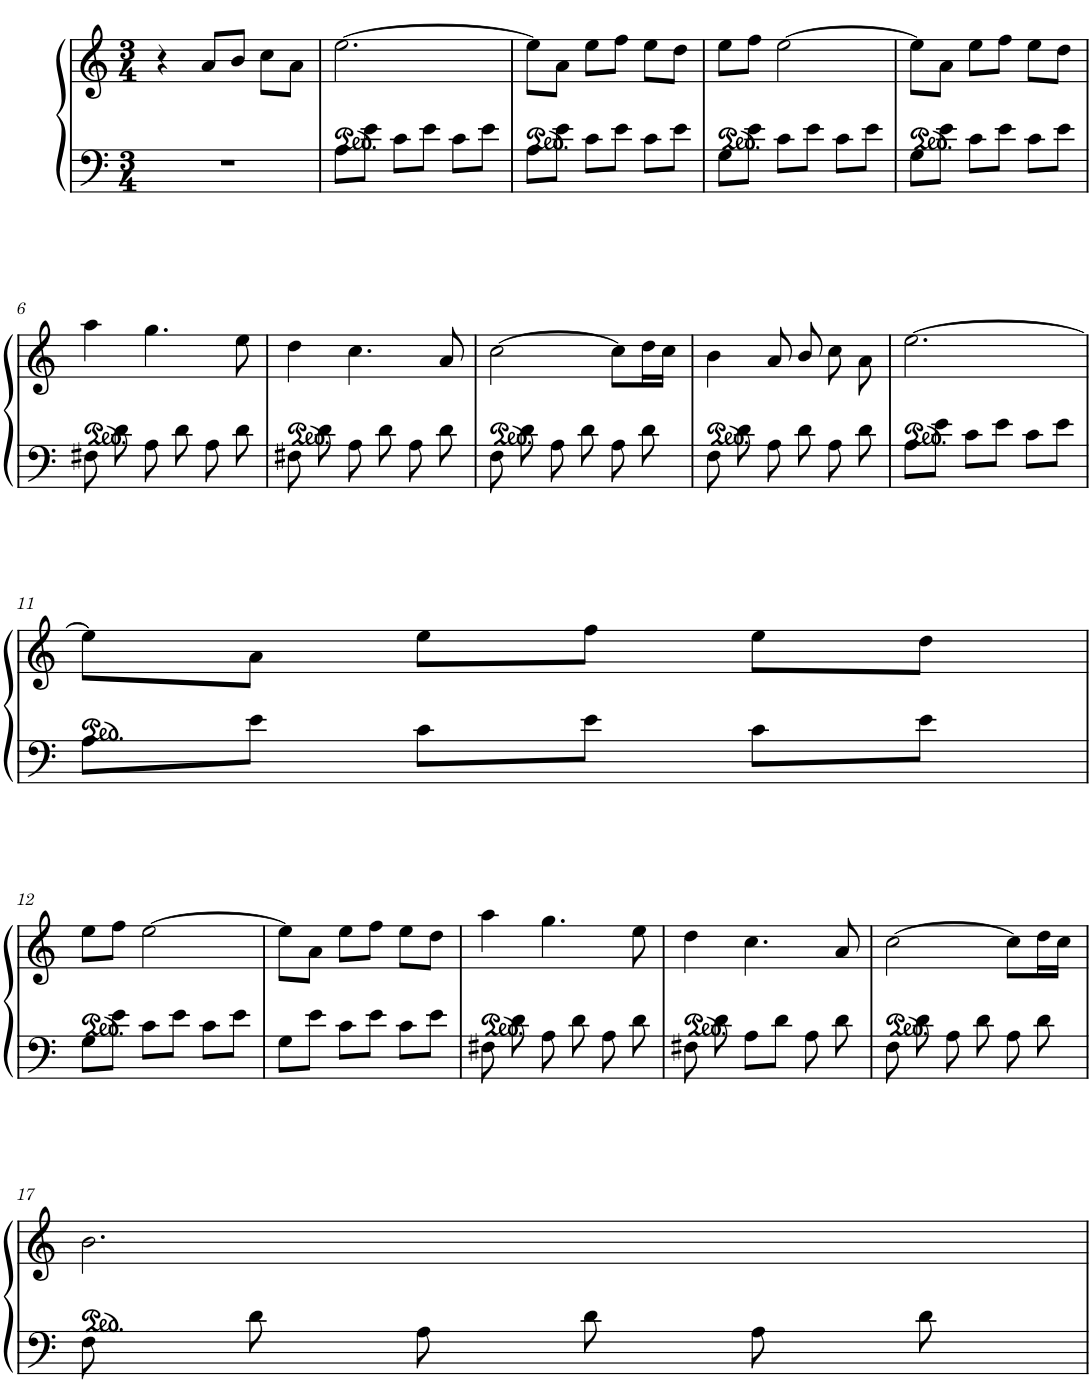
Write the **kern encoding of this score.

**kern	**kern
*part1	*part1
*staff2	*staff1
*I"Piano	*
*I'Pno	*
*clefF4	*clefG2
*k[]	*k[]
*M3/4	*M3/4
=1	=1
2.r	4r
.	8a/L
.	8b/J
.	8cc\L
.	8a\J
=2	=2
8A\L	[>2.ee\
8e\J	.
8c\L	.
8e\J	.
8c\L	.
8e\J	.
=3	=3
8A\L	8ee\L]
8e\J	8a\J
8c\L	8ee\L
8e\J	8ff\J
8c\L	8ee\L
8e\J	8dd\J
=4	=4
8G\L	8ee\L
8e\J	8ff\J
8c\L	[>2ee\
8e\J	.
8c\L	.
8e\J	.
=5	=5
8G\L	8ee\L]
8e\J	8a\J
8c\L	8ee\L
8e\J	8ff\J
8c\L	8ee\L
8e\J	8dd\J
!!LO:LB:g=z
=6	=6
8F#X\	4aa\
8d\	.
8A\	4.gg\
8d\	.
8A\	.
8d\	8ee\
=7	=7
8F#X\	4dd\
8d\	.
8A\	4.cc\
8d\	.
8A\	.
8d\	8a/
=8	=8
8F\	[>2cc\
8d\	.
8A\	.
8d\	.
8A\	8cc\L]
8d\	16dd\L
.	16cc\JJ
=9	=9
8F\	4b\
8d\	.
8A\	8a/
8d\	8b/
8A\	8cc\
8d\	8a\
=10	=10
8A\L	[>2.ee\
8e\J	.
8c\L	.
8e\J	.
8c\L	.
8e\J	.
!!LO:LB:g=z
=11	=11
8A\L	8ee\L]
8e\J	8a\J
8c\L	8ee\L
8e\J	8ff\J
8c\L	8ee\L
8e\J	8dd\J
!!LO:LB:g=z
=12	=12
8G\L	8ee\L
8e\J	8ff\J
8c\L	[>2ee\
8e\J	.
8c\L	.
8e\J	.
=13	=13
8G\L	8ee\L]
8e\J	8a\J
8c\L	8ee\L
8e\J	8ff\J
8c\L	8ee\L
8e\J	8dd\J
=14	=14
8F#X\	4aa\
8d\	.
8A\	4.gg\
8d\	.
8A\	.
8d\	8ee\
=15	=15
8F#X\	4dd\
8d\	.
8A\L	4.cc\
8d\J	.
8A\	.
8d\	8a/
=16	=16
8F\	[>2cc\
8d\	.
8A\	.
8d\	.
8A\	8cc\L]
8d\	16dd\L
.	16cc\JJ
!!LO:LB:g=z
=17	=17
8F\	2.b\
8d\	.
8A\	.
8d\	.
8A\	.
8d\	.
=	=
*-	*-
